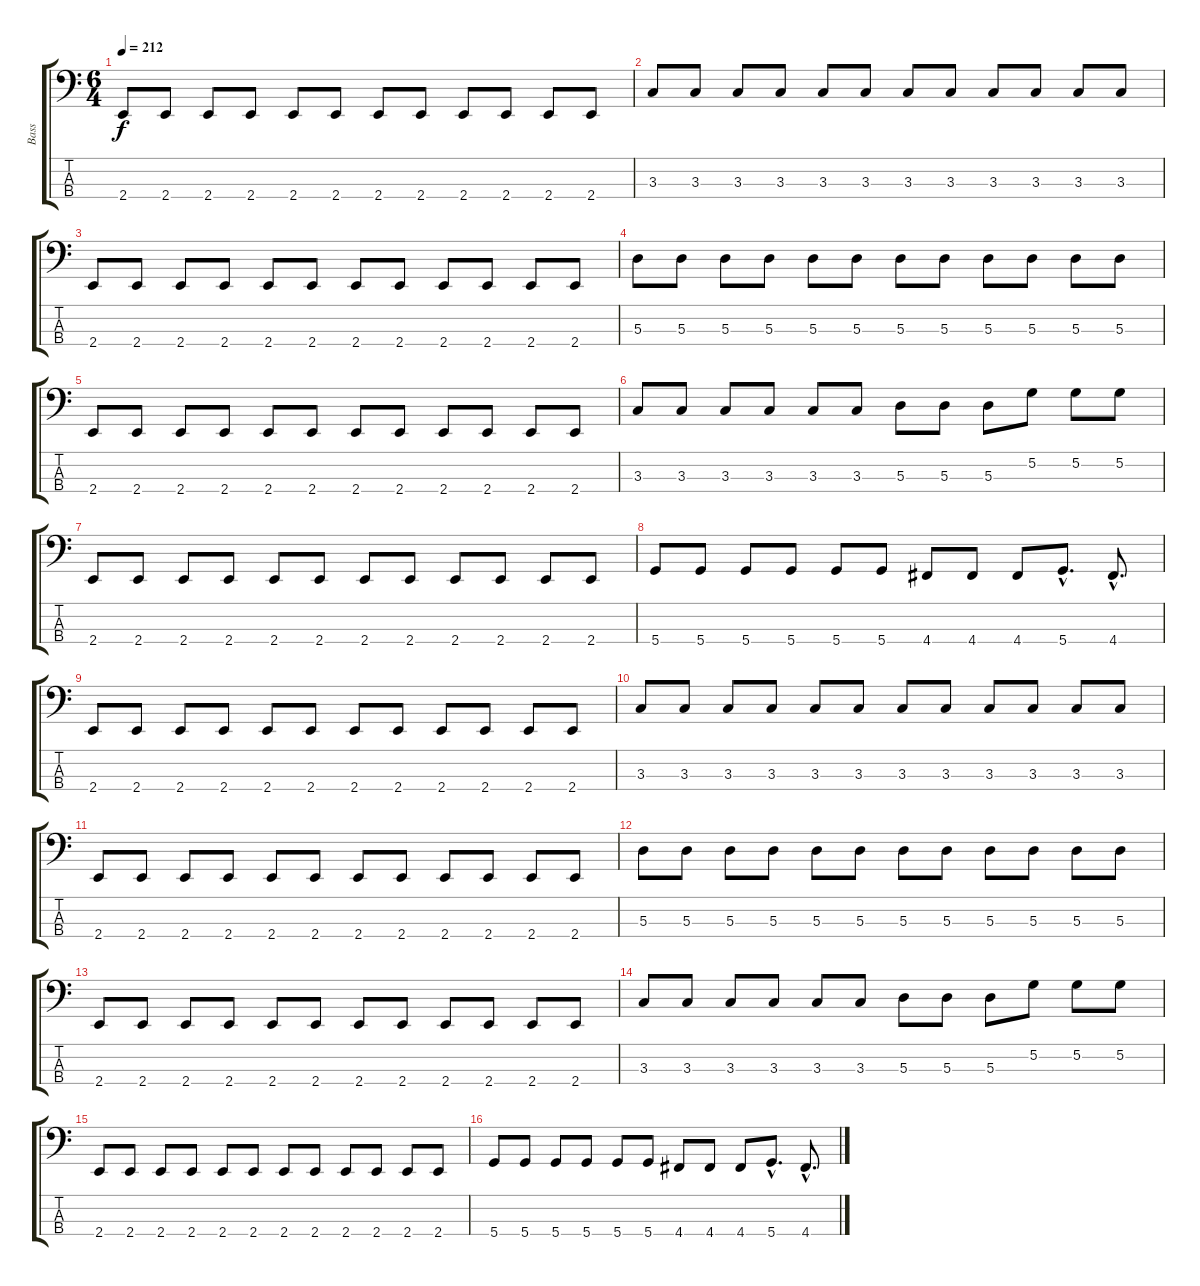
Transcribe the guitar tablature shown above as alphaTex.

\track ("Bass" "Bass") {instrument electricbassfinger}
\staff {score tabs}
\tuning (G2 D2 A1 D1) {hide}
\ts (6 4)
\tempo 212
\clef f4
\ks c
2.4.8{dy f} 2.4.8 2.4.8 2.4.8 2.4.8 2.4.8 2.4.8 2.4.8 2.4.8 2.4.8 2.4.8 2.4.8 |
3.3.8 3.3.8 3.3.8 3.3.8 3.3.8 3.3.8 3.3.8 3.3.8 3.3.8 3.3.8 3.3.8 3.3.8 |
2.4.8 2.4.8 2.4.8 2.4.8 2.4.8 2.4.8 2.4.8 2.4.8 2.4.8 2.4.8 2.4.8 2.4.8 |
5.3.8 5.3.8 5.3.8 5.3.8 5.3.8 5.3.8 5.3.8 5.3.8 5.3.8 5.3.8 5.3.8 5.3.8 |
2.4.8 2.4.8 2.4.8 2.4.8 2.4.8 2.4.8 2.4.8 2.4.8 2.4.8 2.4.8 2.4.8 2.4.8 |
3.3.8 3.3.8 3.3.8 3.3.8 3.3.8 3.3.8 5.3.8 5.3.8 5.3.8 5.2.8 5.2.8 5.2.8 |
2.4.8 2.4.8 2.4.8 2.4.8 2.4.8 2.4.8 2.4.8 2.4.8 2.4.8 2.4.8 2.4.8 2.4.8 |
5.4.8 5.4.8 5.4.8 5.4.8 5.4.8 5.4.8 4.4.8 4.4.8 4.4.8 5.4{hac}.8{d} 4.4{hac}.8{d} |
2.4.8 2.4.8 2.4.8 2.4.8 2.4.8 2.4.8 2.4.8 2.4.8 2.4.8 2.4.8 2.4.8 2.4.8 |
3.3.8 3.3.8 3.3.8 3.3.8 3.3.8 3.3.8 3.3.8 3.3.8 3.3.8 3.3.8 3.3.8 3.3.8 |
2.4.8 2.4.8 2.4.8 2.4.8 2.4.8 2.4.8 2.4.8 2.4.8 2.4.8 2.4.8 2.4.8 2.4.8 |
5.3.8 5.3.8 5.3.8 5.3.8 5.3.8 5.3.8 5.3.8 5.3.8 5.3.8 5.3.8 5.3.8 5.3.8 |
2.4.8 2.4.8 2.4.8 2.4.8 2.4.8 2.4.8 2.4.8 2.4.8 2.4.8 2.4.8 2.4.8 2.4.8 |
3.3.8 3.3.8 3.3.8 3.3.8 3.3.8 3.3.8 5.3.8 5.3.8 5.3.8 5.2.8 5.2.8 5.2.8 |
2.4.8 2.4.8 2.4.8 2.4.8 2.4.8 2.4.8 2.4.8 2.4.8 2.4.8 2.4.8 2.4.8 2.4.8 |
5.4.8 5.4.8 5.4.8 5.4.8 5.4.8 5.4.8 4.4.8 4.4.8 4.4.8 5.4{hac}.8{d} 4.4{hac}.8{d}
